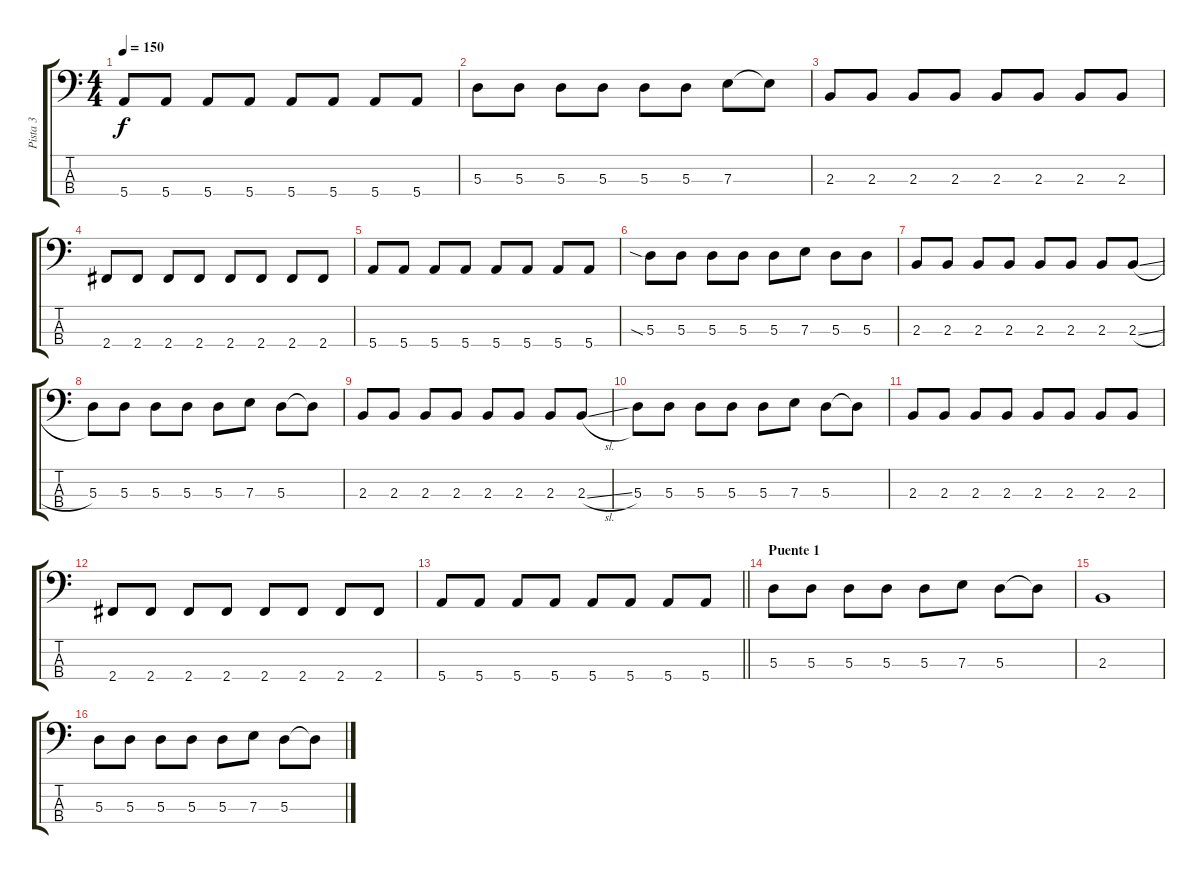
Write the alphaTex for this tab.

\track ("Pista 3" "Pista 3") {instrument electricbassfinger}
\staff {score tabs}
\tuning (G2 D2 A1 E1) {hide}
\ts (4 4)
\tempo 150
\clef f4
\ks c
5.4.8{dy f} 5.4.8 5.4.8 5.4.8 5.4.8 5.4.8 5.4.8 5.4.8 |
5.3.8 5.3.8 5.3.8 5.3.8 5.3.8 5.3.8 7.3.8 7.3{t}.8 |
2.3.8 2.3.8 2.3.8 2.3.8 2.3.8 2.3.8 2.3.8 2.3.8 |
2.4.8 2.4.8 2.4.8 2.4.8 2.4.8 2.4.8 2.4.8 2.4.8 |
5.4.8 5.4.8 5.4.8 5.4.8 5.4.8 5.4.8 5.4.8 5.4.8 |
5.3{sia}.8 5.3.8 5.3.8 5.3.8 5.3.8 7.3.8 5.3.8 5.3.8 |
2.3.8 2.3.8 2.3.8 2.3.8 2.3.8 2.3.8 2.3.8 2.3{sl}.8 |
5.3.8 5.3.8 5.3.8 5.3.8 5.3.8 7.3.8 5.3.8 5.3{t}.8 |
2.3.8 2.3.8 2.3.8 2.3.8 2.3.8 2.3.8 2.3.8 2.3{sl}.8 |
5.3.8 5.3.8 5.3.8 5.3.8 5.3.8 7.3.8 5.3.8 5.3{t}.8 |
2.3.8 2.3.8 2.3.8 2.3.8 2.3.8 2.3.8 2.3.8 2.3.8 |
2.4.8 2.4.8 2.4.8 2.4.8 2.4.8 2.4.8 2.4.8 2.4.8 |
\barLineRight lightlight
5.4.8 5.4.8 5.4.8 5.4.8 5.4.8 5.4.8 5.4.8 5.4.8 |
\section ("" "Puente 1")
5.3.8{volume 10} 5.3.8 5.3.8 5.3.8 5.3.8 7.3.8 5.3.8 5.3{t}.8 |
2.3.1 |
5.3.8 5.3.8 5.3.8 5.3.8 5.3.8 7.3.8 5.3.8 5.3{t}.8
